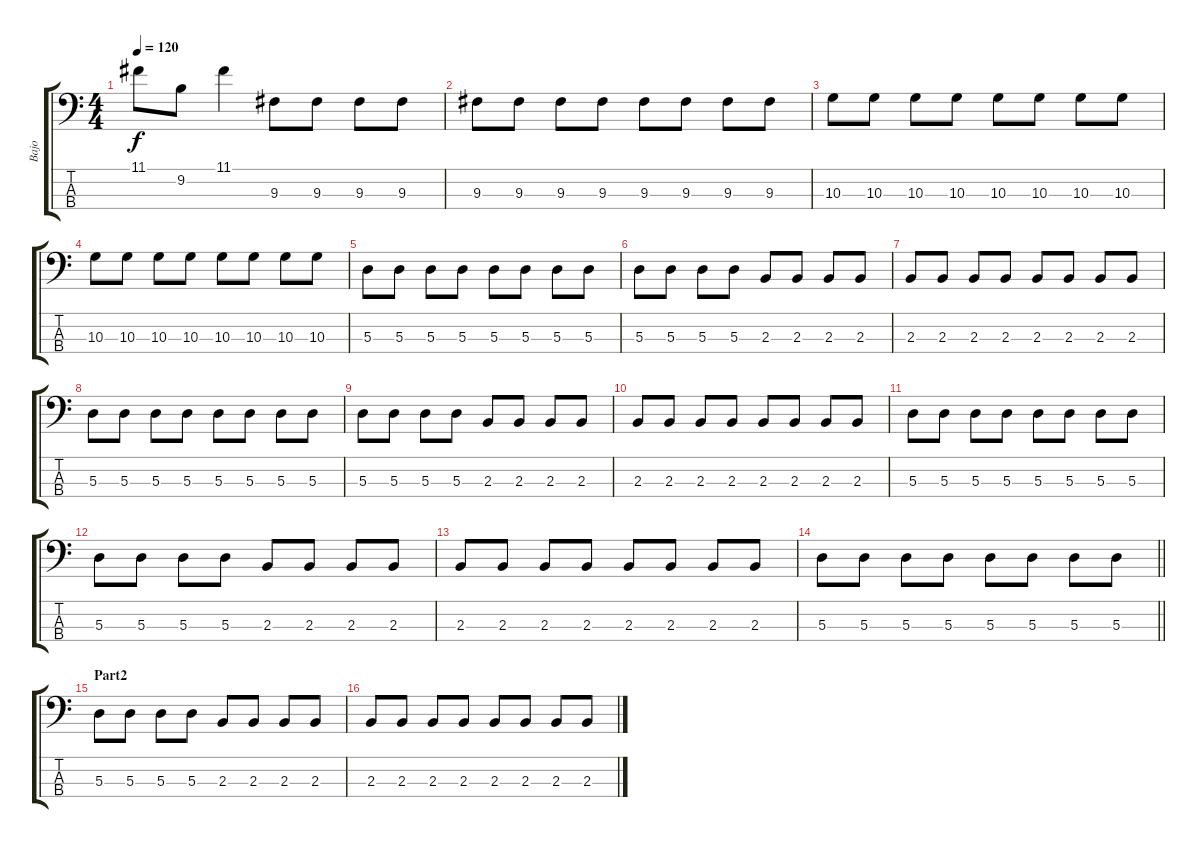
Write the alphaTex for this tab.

\track ("Bajo" "Bajo") {instrument electricbasspick}
\staff {score tabs}
\tuning (G2 D2 A1 E1) {hide}
\ts (4 4)
\tempo 120
\clef f4
\ks c
11.1{t}.8{dy f} 9.2.8 11.1.4 9.3.8 9.3.8 9.3.8 9.3.8 |
9.3.8 9.3.8 9.3.8 9.3.8 9.3.8 9.3.8 9.3.8 9.3.8 |
10.3.8 10.3.8 10.3.8 10.3.8 10.3.8 10.3.8 10.3.8 10.3.8 |
10.3.8 10.3.8 10.3.8 10.3.8 10.3.8 10.3.8 10.3.8 10.3.8 |
5.3.8 5.3.8 5.3.8 5.3.8 5.3.8 5.3.8 5.3.8 5.3.8 |
5.3.8 5.3.8 5.3.8 5.3.8 2.3.8 2.3.8 2.3.8 2.3.8 |
2.3.8 2.3.8 2.3.8 2.3.8 2.3.8 2.3.8 2.3.8 2.3.8 |
5.3.8 5.3.8 5.3.8 5.3.8 5.3.8 5.3.8 5.3.8 5.3.8 |
5.3.8 5.3.8 5.3.8 5.3.8 2.3.8 2.3.8 2.3.8 2.3.8 |
2.3.8 2.3.8 2.3.8 2.3.8 2.3.8 2.3.8 2.3.8 2.3.8 |
5.3.8 5.3.8 5.3.8 5.3.8 5.3.8 5.3.8 5.3.8 5.3.8 |
5.3.8 5.3.8 5.3.8 5.3.8 2.3.8 2.3.8 2.3.8 2.3.8 |
2.3.8 2.3.8 2.3.8 2.3.8 2.3.8 2.3.8 2.3.8 2.3.8 |
\barLineRight lightlight
5.3.8 5.3.8 5.3.8 5.3.8 5.3.8 5.3.8 5.3.8 5.3.8 |
\section ("" "Part2")
5.3.8 5.3.8 5.3.8 5.3.8 2.3.8 2.3.8 2.3.8 2.3.8 |
2.3.8 2.3.8 2.3.8 2.3.8 2.3.8 2.3.8 2.3.8 2.3.8
